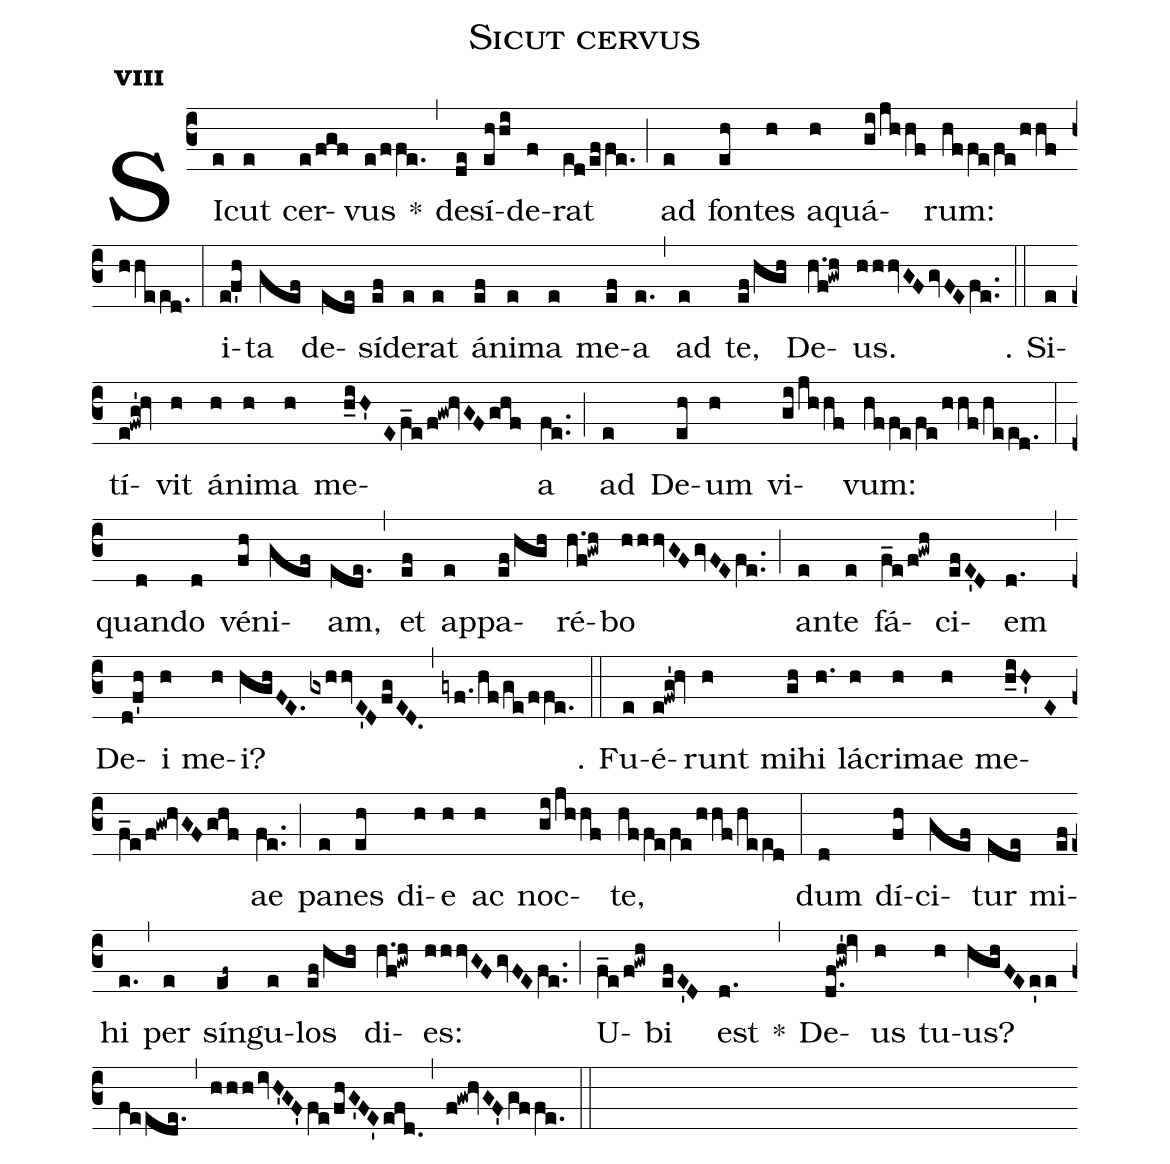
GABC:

name:Sicut cervus;
mode:8;
%%
(c3) SI(e)cut(e) cer(e/fgf)vus(e/ffe.) *(,)
de(de)sí(ehhi)de(f)rat(ed/effe.) (;)
ad(e) fon(eh)tes(h) a(h)quá(gi/jhhf)rum:(hffe/fe/hhf/hheed.) (:)
i(e!f'h)ta(gef) de(ede)sí(ef)de(e)rat(e) á(ef)ni(e)ma(e) me(ef)a(e.) (,)
ad(e) te,(ef/hgh) De(h.f!gwh)us.(hhhvGF/gvFE/fe..) (::)
℣. Si(e)tí(e!fwg'!hv)vit(h) á(h)ni(h)ma(h) me(h_iH'E/f_e/f!gw!hvGF/ghf)a(fe..) (;)
ad(e) De(eh)um(h) vi(gi/jhhf)vum:(hffe/fe/hhf/heed.) (:)
quan(d)do(d) vé(fh)ni(gef)am,(ede.) (,)
et(ef) ap(e)pa(ef/hgh)ré(h.f!gwh)bo(hhhvGF/gvFE/fe..) (;)
an(e)te(e) fá(f_e/f!gwh)ci(efE'D)em(d.) (,)
De(d!f'h)i(h) me(h)i?(hghFE.gxhhvE'D/fgED.) (,)
(gyf./hf/ge/ffe.) (::)
℣.  Fu(e)é(e!fwg'!hv)runt(h) mi(gh)hi(h.) lá(h)cri(h)mae(h) me(h_iH'E/f_e/f!gw!hvGF/ghf)ae(fe..) (;)
pa(e)nes(eh) di(h)e(h) ac(h) noc(gi/jhhf)te,(hffe/fe/hhf/heed) (:)
dum(d) dí(fh)ci(gef)tur(ede) mi(ef)hi(e.) (,)
per(e) sín(ef~)gu(e)los(ef/hgh) di(h.f!gwh)es:(hhhvGF/gvFE/fe..) (;)
U(f_e/f!gwh)bi(efE'D) est(d.) *(,)
De(d.f!gwh'!iv)us(h) tu(h)us?(hghFEe'e/feede.) (,)
(hhhivH'GF'fe/fhG'FE'efd.) (,)
(f!gw!hvGF'/gffe.) (::)
